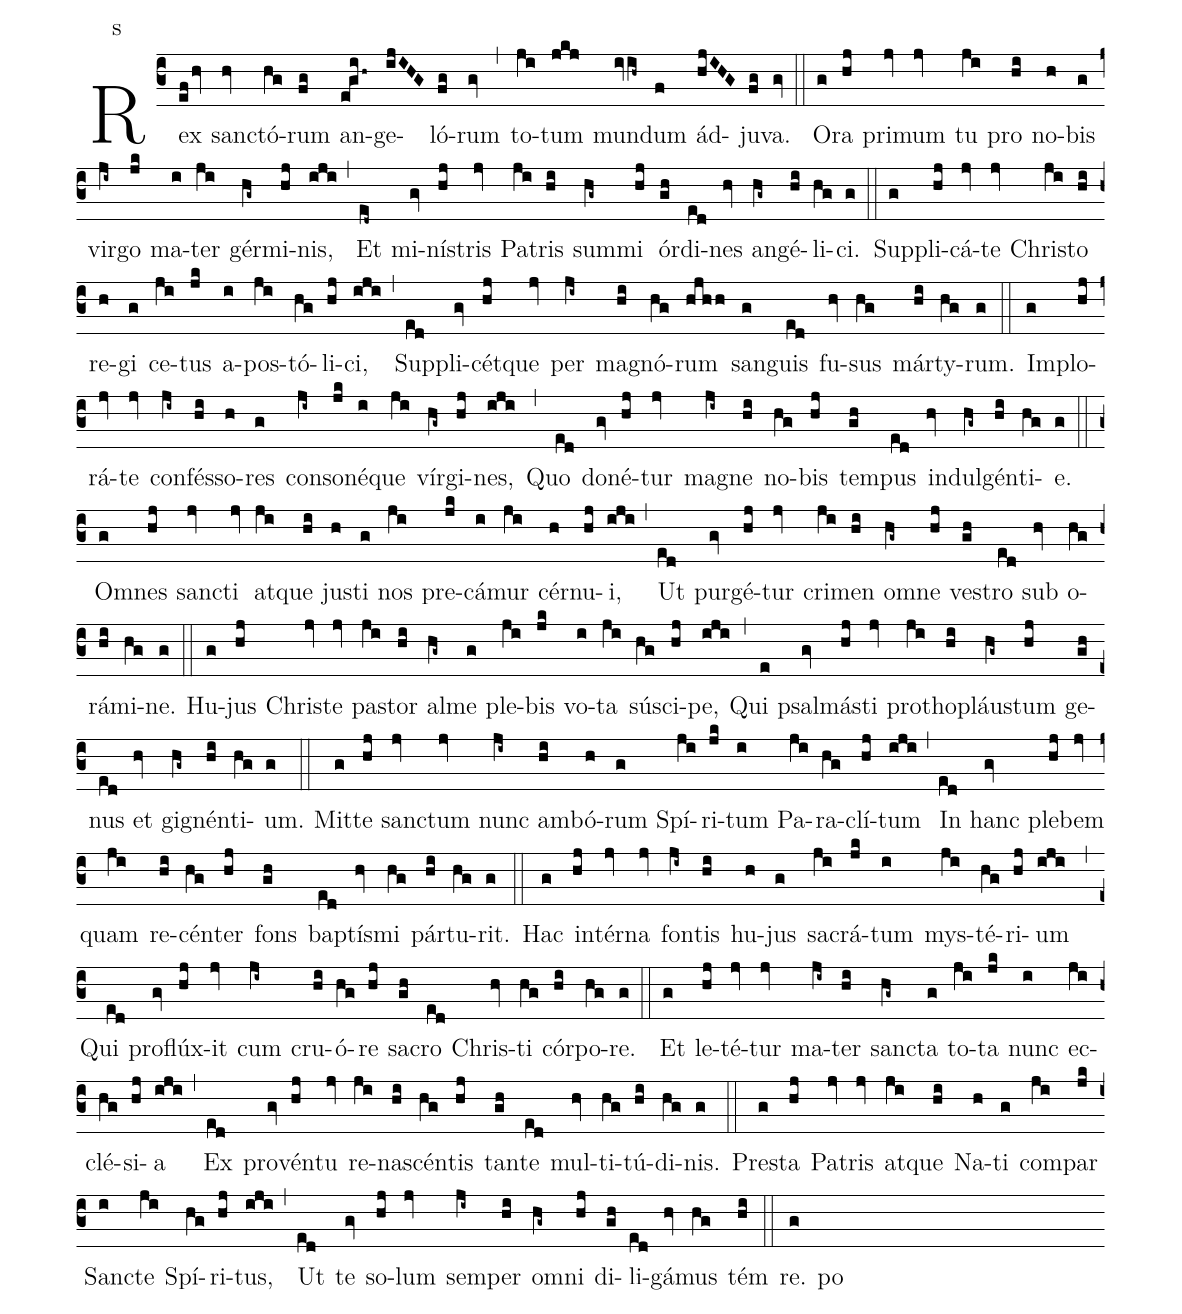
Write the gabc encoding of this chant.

annotation: s;
%%
(c3) Rex(efhv) sanc(hv)tó(hg)rum(fg) an(egih~)ge(ijIHG)ló(fg)rum(gv) (,)
to(ji)tum(jkj) mun(ivih~)dum(f) ád(hjIHG)ju(fg)va.(gv) (::)
O(g)ra(hj) pri(jv)mum(jv) tu(ji) pro(hi) no(h)bis(g) vir(ji~)go(jk) ma(i)ter(ji) gér(hg~)mi(hj)nis,(iji) (,)
Et(ed~) mi(gv)nís(hj)tris(jv) Pa(ji)tris(hi) sum(hg~)mi(hj) ór(gh)di(ed)nes(hv) an(hg~)gé(hi)li(hg)ci.(g) (::)
Sup(g)pli(hj)cá(jv)te(jv) Chris(ji)to(hi) re(h)gi(g) ce(ji)tus(jk) a(i)pos(ji)tó(hg)li(hj)ci,(iji) (,)
Sup(ed)pli(gv)cét(hj)que(jv) per(ji~) mag(hi)nó(hg)rum(hjhh) san(g)guis(ed) fu(hv)sus(hg) már(hi)ty(hg)rum.(g) (::)
Im(g)plo(hj)rá(jv)te(jv) con(ji~)fés(hi)so(h)res(g) con(ji~)so(jk)né(i)que(ji) vír(hg~)gi(hj)nes,(iji) (,)
Quo(ed) do(gv)né(hj)tur(jv) mag(ji~)ne(hi) no(hg)bis(hj) tem(gh)pus(ed) in(hv)dul(hg~)gén(hi)ti(hg)e.(g) (::)
Om(g)nes(hj) sanc(jv)ti(jv) at(ji)que(hi) jus(h)ti(g) nos(ji) pre(jk)cá(i)mur(ji) cér(h)nu(hj)i,(iji) (,)
Ut(ed) pur(gv)gé(hj)tur(jv) cri(ji)men(hi) om(hg~)ne(hj) ves(gh)tro(ed) sub(hv) o(hg)rá(hi)mi(hg)ne.(g) (::)
Hu(g)jus(hj) Chris(jv)te(jv) pas(ji)tor(hi) al(hg~)me(g) ple(ji)bis(jk) vo(i)ta(ji) sús(hg)ci(hj)pe,(iji) (,)
Qui(e) psal(gv)más(hj)ti(jv) pro(ji)tho(hi)pláus(hg~)tum(hj) ge(gh)nus(ed) et(hv) gig(hg~)nén(hi)ti(hg)um.(g) (::)
Mit(g)te(hj) sanc(jv)tum(jv) nunc(ji~) am(hi)bó(h)rum(g) Spí(ji)ri(jk)tum(i) Pa(ji)ra(hg)clí(hj)tum(iji) (,)
In(ed) hanc(gv) ple(hj)bem(jv) quam(ji) re(hi)cén(hg)ter(hj) fons(gh) bap(ed)tís(hv)mi(hg) pár(hi)tu(hg)rit.(g) (::)
Hac(g) in(hj)tér(jv)na(jv) fon(ji~)tis(hi) hu(h)jus(g) sa(ji)crá(jk)tum(i) mys(ji)té(hg)ri(hj)um(iji) (,)
Qui(ed) pro(gv)flúx(hj)it(jv) cum(ji~) cru(hi)ó(hg)re(hj) sa(gh)cro(ed) Chris(hv)ti(hg) cór(hi)po(hg)re.(g) (::)
Et(g) le(hj)té(jv)tur(jv) ma(ji~)ter(hi) sanc(hg~)ta(g) to(ji)ta(jk) nunc(i) ec(ji)clé(hg)si(hj)a(iji) (,)
Ex(ed) pro(gv)vén(hj)tu(jv) re(ji)nas(hi)cén(hg)tis(hj) tan(gh)te(ed) mul(hv)ti(hg)tú(hi)di(hg)nis.(g) (::)
Pres(g)ta(hj) Pa(jv)tris(jv) at(ji)que(hi) Na(h)ti(g) com(ji)par(jk) Sanc(i)te(ji) Spí(hg)ri(hj)tus,(iji) (,)
Ut(ed) te(gv) so(hj)lum(jv) sem(ji~)per(hi) om(hg~)ni(hj) di(gh)li(ed)gá(hv)mus(hg) tém(hi) (::)
re.(g) po()
